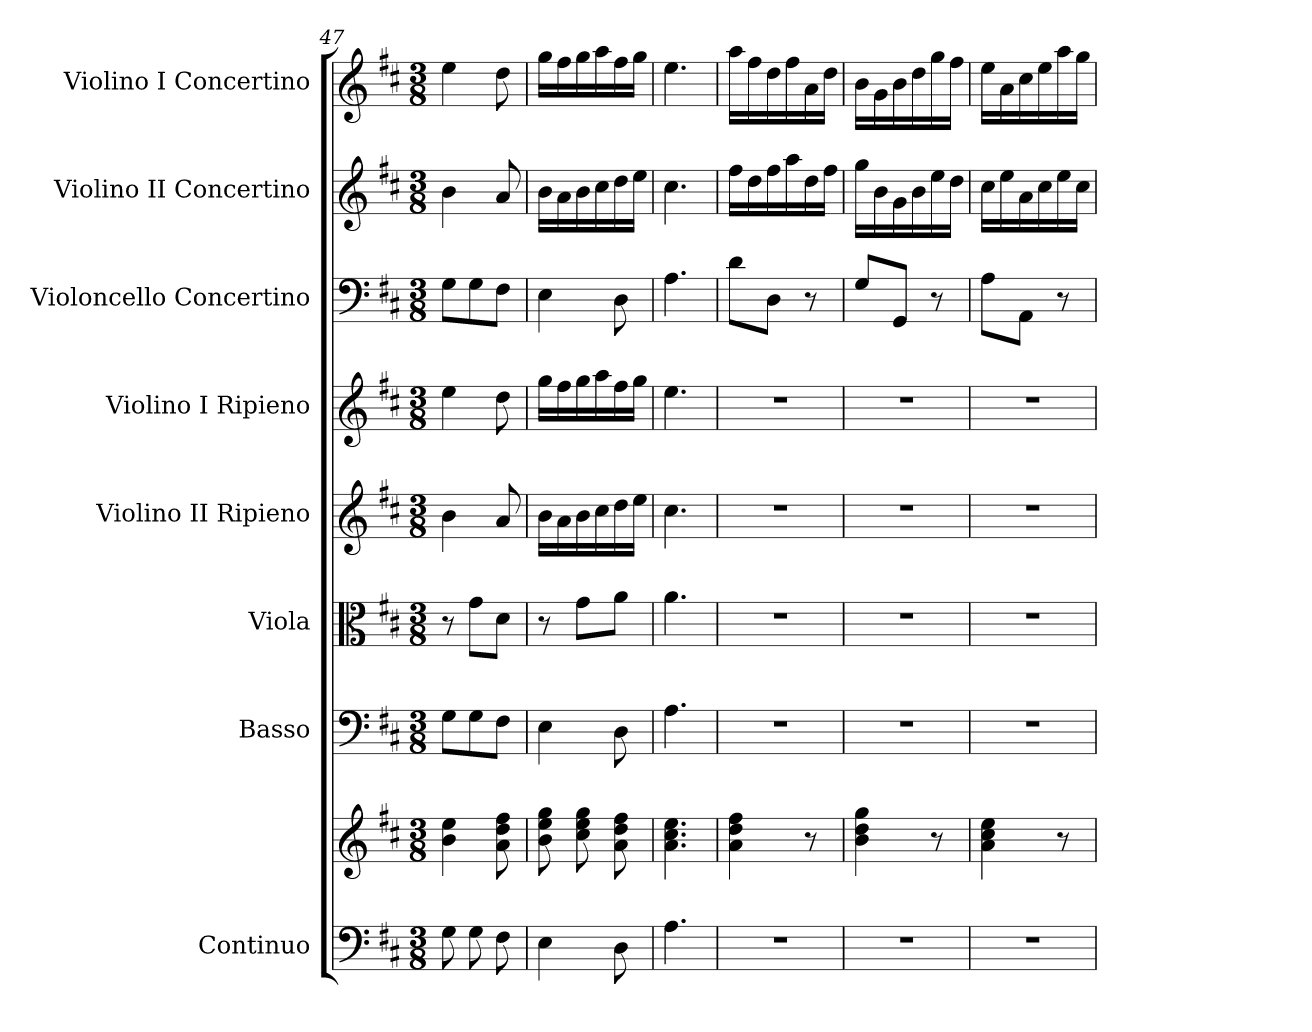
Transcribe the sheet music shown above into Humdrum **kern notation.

**kern	**kern	**kern	**kern	**kern	**kern	**kern	**kern	**kern
*part8	*part8	*part7	*part6	*part5	*part4	*part3	*part2	*part1
*staff9	*staff8	*staff7	*staff6	*staff5	*staff4	*staff3	*staff2	*staff1
*I"Continuo	*	*I"Basso	*I"Viola	*I"Violino II Ripieno	*I"Violino I Ripieno	*I"Violoncello Concertino	*I"Violino II Concertino	*I"Violino I Concertino
*	*	*	*	*	*	*I'Vc	*I'Vln	*I'Vln
*clefF4	*clefG2	*clefF4	*clefC3	*clefG2	*clefG2	*clefF4	*clefG2	*clefG2
*k[f#c#]	*k[f#c#]	*k[f#c#]	*k[f#c#]	*k[f#c#]	*k[f#c#]	*k[f#c#]	*k[f#c#]	*k[f#c#]
*M3/8	*M3/8	*M3/8	*M3/8	*M3/8	*M3/8	*M3/8	*M3/8	*M3/8
=47	=47	=47	=47	=47	=47	=47	=47	=47
8G\	4b\ 4ee\	8G\L	8r	4b\	4ee\	8G\L	4b\	4ee\
8G\	.	8G\	8g\L	.	.	8G\	.	.
8F#\	8a\ 8dd\ 8ff#\	8F#\J	8d\J	8a/	8dd\	8F#\J	8a/	8dd\
=48	=48	=48	=48	=48	=48	=48	=48	=48
4E\	8b\ 8ee\ 8gg\	4E\	8r	16b\LL	16gg\LL	4E\	16b\LL	16gg\LL
.	.	.	.	16a\	16ff#\	.	16a\	16ff#\
.	8cc#\ 8ee\ 8gg\	.	8g\L	16b\	16gg\	.	16b\	16gg\
.	.	.	.	16cc#\	16aa\	.	16cc#\	16aa\
8D\	8a\ 8dd\ 8ff#\	8D\	8a\J	16dd\	16ff#\	8D\	16dd\	16ff#\
.	.	.	.	16ee\JJ	16gg\JJ	.	16ee\JJ	16gg\JJ
=49	=49	=49	=49	=49	=49	=49	=49	=49
4.A\	4.a\ 4.cc#\ 4.ee\	4.A\	4.a\	4.cc#\	4.ee\	4.A\	4.cc#\	4.ee\
=50	=50	=50	=50	=50	=50	=50	=50	=50
4.r	4a\ 4dd\ 4ff#\	4.r	4.r	4.r	4.r	8d\L	16ff#\LL	16aa\LL
.	.	.	.	.	.	.	16dd\	16ff#\
.	.	.	.	.	.	8D\J	16ff#\	16dd\
.	.	.	.	.	.	.	16aa\	16ff#\
.	8r	.	.	.	.	8r	16dd\	16a\
.	.	.	.	.	.	.	16ff#\JJ	16dd\JJ
=51	=51	=51	=51	=51	=51	=51	=51	=51
4.r	4b\ 4dd\ 4gg\	4.r	4.r	4.r	4.r	8G/L	16gg\LL	16b\LL
.	.	.	.	.	.	.	16b\	16g\
.	.	.	.	.	.	8GG/J	16g\	16b\
.	.	.	.	.	.	.	16b\	16dd\
.	8r	.	.	.	.	8r	16ee\	16gg\
.	.	.	.	.	.	.	16dd\JJ	16ff#\JJ
=52	=52	=52	=52	=52	=52	=52	=52	=52
4.r	4a\ 4cc#\ 4ee\	4.r	4.r	4.r	4.r	8A\L	16cc#\LL	16ee\LL
.	.	.	.	.	.	.	16ee\	16a\
.	.	.	.	.	.	8AA\J	16a\	16cc#\
.	.	.	.	.	.	.	16cc#\	16ee\
.	8r	.	.	.	.	8r	16ee\	16aa\
.	.	.	.	.	.	.	16cc#\JJ	16gg\JJ
=	=	=	=	=	=	=	=	=
*-	*-	*-	*-	*-	*-	*-	*-	*-
